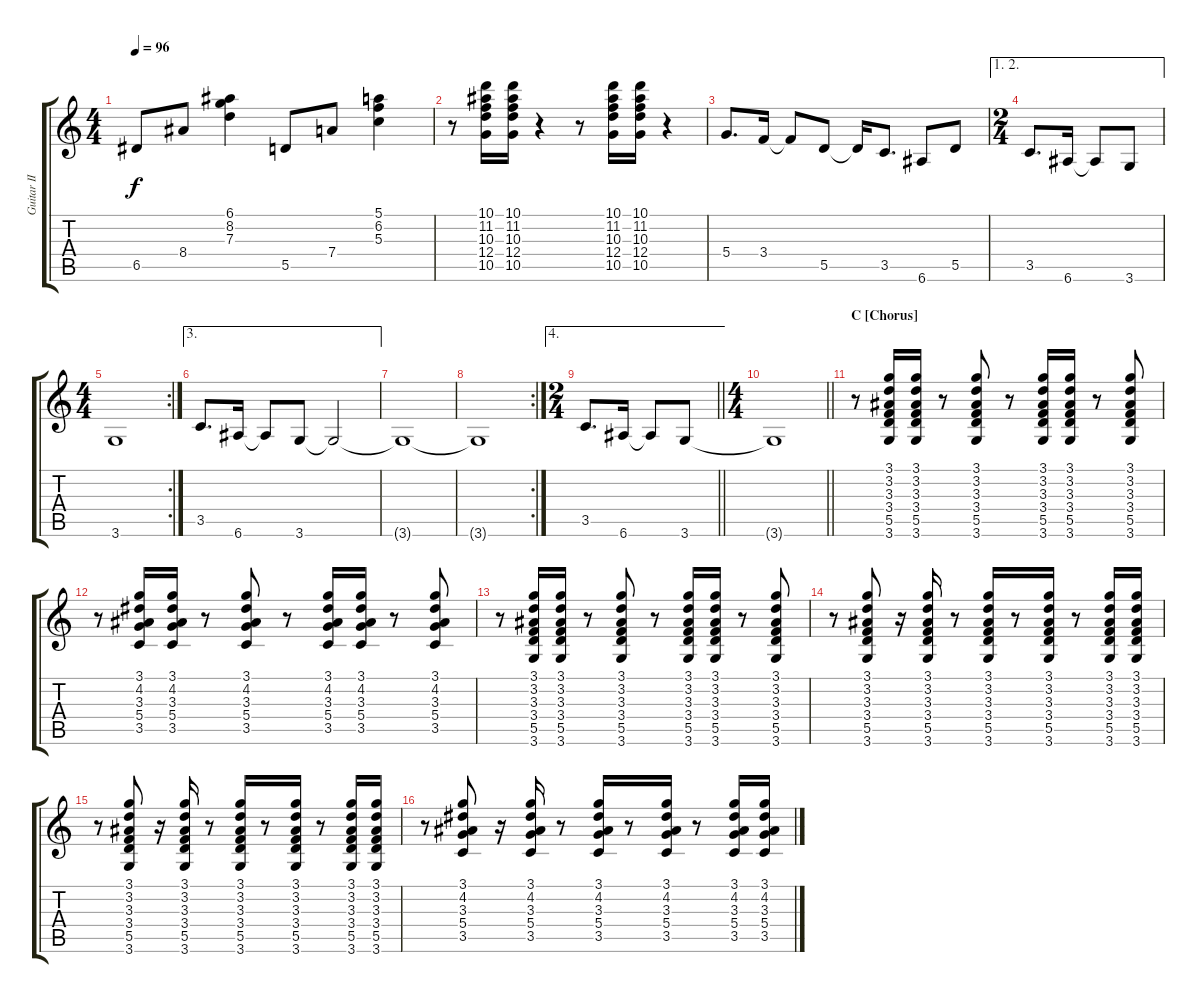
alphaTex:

\track ("Guitar II" "Guitar II") {instrument electricguitarclean}
\staff {score tabs}
\tuning (E4 B3 G3 D3 A2 E2) {hide}
\ts (4 4)
\tempo 96
\clef g2
\ks c
6.5.8{dy f} 8.4.8 (6.1 8.2 7.3).4 5.5.8 7.4.8 (5.1 6.2 5.3).4 |
r.8 (10.1 11.2 10.3 12.4 10.5).16 (10.1 11.2 10.3 12.4 10.5).16 r.4 r.8 (10.1 11.2 10.3 12.4 10.5).16 (10.1 11.2 10.3 12.4 10.5).16 r.4 |
5.4.8{d} 3.4.16 3.4{t}.8 5.5.8 5.5{t}.16 3.5.8{d} 6.6.8 5.5.8 |
\ae (1 2)
\ts (2 4)
3.5.8{d} 6.6.16 6.6{t}.8 3.6.8 |
\rc 2
\ts (4 4)
3.6.1 |
\ae 3
3.5.8{d} 6.6.16 6.6{t}.8 3.6.8 3.6{t}.2 |
3.6{t}.1 |
\rc 2
3.6{t}.1 |
\ae 4
\ts (2 4)
\barLineRight lightlight
3.5.8{d} 6.6.16 6.6{t}.8 3.6.8 |
\ts (4 4)
\barLineRight lightlight
3.6{t}.1 |
\section ("" "C [Chorus]")
r.8 (3.1 3.2 3.3 3.4 5.5 3.6).16 (3.1 3.2 3.3 3.4 5.5 3.6).16 r.8 (3.1 3.2 3.3 3.4 5.5 3.6).8 r.8 (3.1 3.2 3.3 3.4 5.5 3.6).16 (3.1 3.2 3.3 3.4 5.5 3.6).16 r.8 (3.1 3.2 3.3 3.4 5.5 3.6).8 |
r.8 (3.1 4.2 3.3 5.4 3.5).16 (3.1 4.2 3.3 5.4 3.5).16 r.8 (3.1 4.2 3.3 5.4 3.5).8 r.8 (3.1 4.2 3.3 5.4 3.5).16 (3.1 4.2 3.3 5.4 3.5).16 r.8 (3.1 4.2 3.3 5.4 3.5).8 |
r.8 (3.1 3.2 3.3 3.4 5.5 3.6).16 (3.1 3.2 3.3 3.4 5.5 3.6).16 r.8 (3.1 3.2 3.3 3.4 5.5 3.6).8 r.8 (3.1 3.2 3.3 3.4 5.5 3.6).16 (3.1 3.2 3.3 3.4 5.5 3.6).16 r.8 (3.1 3.2 3.3 3.4 5.5 3.6).8 |
r.8 (3.1 3.2 3.3 3.4 5.5 3.6).8 r.16 (3.1 3.2 3.3 3.4 5.5 3.6).16 r.8 (3.1 3.2 3.3 3.4 5.5 3.6).16 r.8 (3.1 3.2 3.3 3.4 5.5 3.6).16 r.8 (3.1 3.2 3.3 3.4 5.5 3.6).16 (3.1 3.2 3.3 3.4 5.5 3.6).16 |
r.8 (3.1 3.2 3.3 3.4 5.5 3.6).8 r.16 (3.1 3.2 3.3 3.4 5.5 3.6).16 r.8 (3.1 3.2 3.3 3.4 5.5 3.6).16 r.8 (3.1 3.2 3.3 3.4 5.5 3.6).16 r.8 (3.1 3.2 3.3 3.4 5.5 3.6).16 (3.1 3.2 3.3 3.4 5.5 3.6).16 |
r.8 (3.1 4.2 3.3 5.4 3.5).8 r.16 (3.1 4.2 3.3 5.4 3.5).16 r.8 (3.1 4.2 3.3 5.4 3.5).16 r.8 (3.1 4.2 3.3 5.4 3.5).16 r.8 (3.1 4.2 3.3 5.4 3.5).16 (3.1 4.2 3.3 5.4 3.5).16
